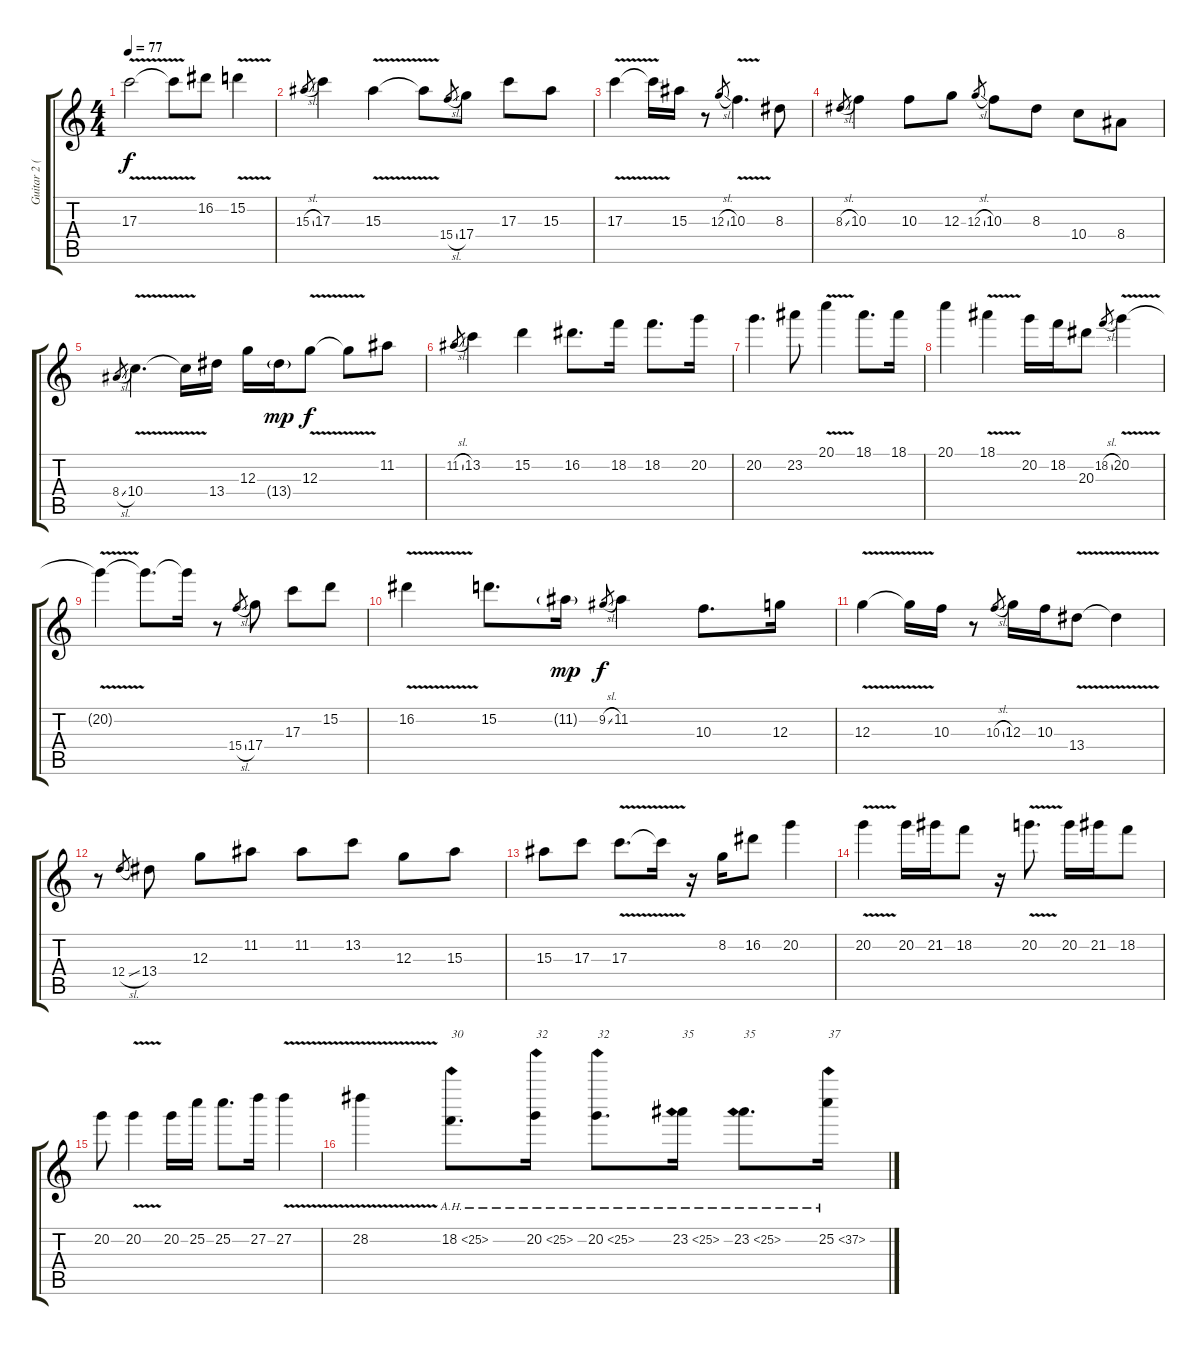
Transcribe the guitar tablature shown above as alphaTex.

\track ("Guitar 2 (Lap Steel)" "Guitar 2 (") {instrument distortionguitar}
\staff {score tabs}
\tuning (E4 B3 G3 D3 A2 E2) {hide}
\ts (4 4)
\tempo 77
\clef g2
\ks c
17.3{v}.2{dy f} 17.3{t}.8 16.2.8 15.2{v}.4 |
15.3{sl}.8{gr} 17.3.4 15.3{v}.4 15.3{t}.8 15.4{sl}.8{gr} 17.4.8 17.3.8 15.3.8 |
17.3{v}.4 17.3{t}.16 15.3.16 r.8 12.3{sl}.8{gr} 10.3{v}.4{d} 8.3.8 |
8.3{sl}.8{gr} 10.3.4 10.3.8 12.3.8 12.3{sl}.8{gr} 10.3.8 8.3.8 10.4.8 8.4.8 |
8.4{sl}.8{gr} 10.4{v}.4{d} 10.4{t}.16 13.4.16 12.3.16 13.4{g}.16{dy mp} 12.3{v}.8{dy f} 12.3{t}.8 11.2.8 |
11.2{sl}.8{gr} 13.2.4 15.2.4 16.2.8{d} 18.2.16 18.2.8{d} 20.2.16 |
20.2.4{d} 23.2.8 20.1{v}.4 18.1.8{d} 18.1.16 |
20.1.4 18.1{v}.4 20.2.16 18.2.16 20.3.8 18.2{sl}.8{gr} 20.2{v}.4 |
20.2{t}.4 20.2{t}.8{d} 20.2{t}.16 r.8 15.4{sl}.8{gr} 17.4.8 17.3.8 15.2.8 |
16.2{v}.4 15.2.8{d} 11.2{g}.16{dy mp} 9.2{sl}.8{gr dy f} 11.2.4 10.3.8{d} 12.3.16 |
12.3{v}.4 12.3{t}.16 10.3.16 r.8 10.3{sl}.8{gr} 12.3.16 10.3.16 13.4{v}.8 13.4{t}.4 |
r.8 12.4{sl}.8{gr} 13.4.8 12.3.8 11.2.8 11.2.8 13.2.8 12.3.8 15.3.8 |
15.3.8 17.3.8 17.3{v}.8{d} 17.3{t}.16 r.16 8.2.16 16.2.8 20.2.4 |
20.2{v}.4 20.2.16 21.2.16 18.2.8 r.16 20.2{v}.8{d} 20.2.16 21.2.16 18.2.8 |
20.2.8 20.2{v}.4 20.2.16 25.2.16 25.2.8{d} 27.2.16 27.2{v}.4 |
28.2{v}.4 18.2{ah 7}.8{d txt "30"} 20.2{ah 5}.16{txt "32"} 20.2{ah 5}.8{d txt "32"} 23.2{ah 2}.16{txt "35"} 23.2{ah 2}.8{d txt "35"} 25.2{ah 12}.16{txt "37"}
